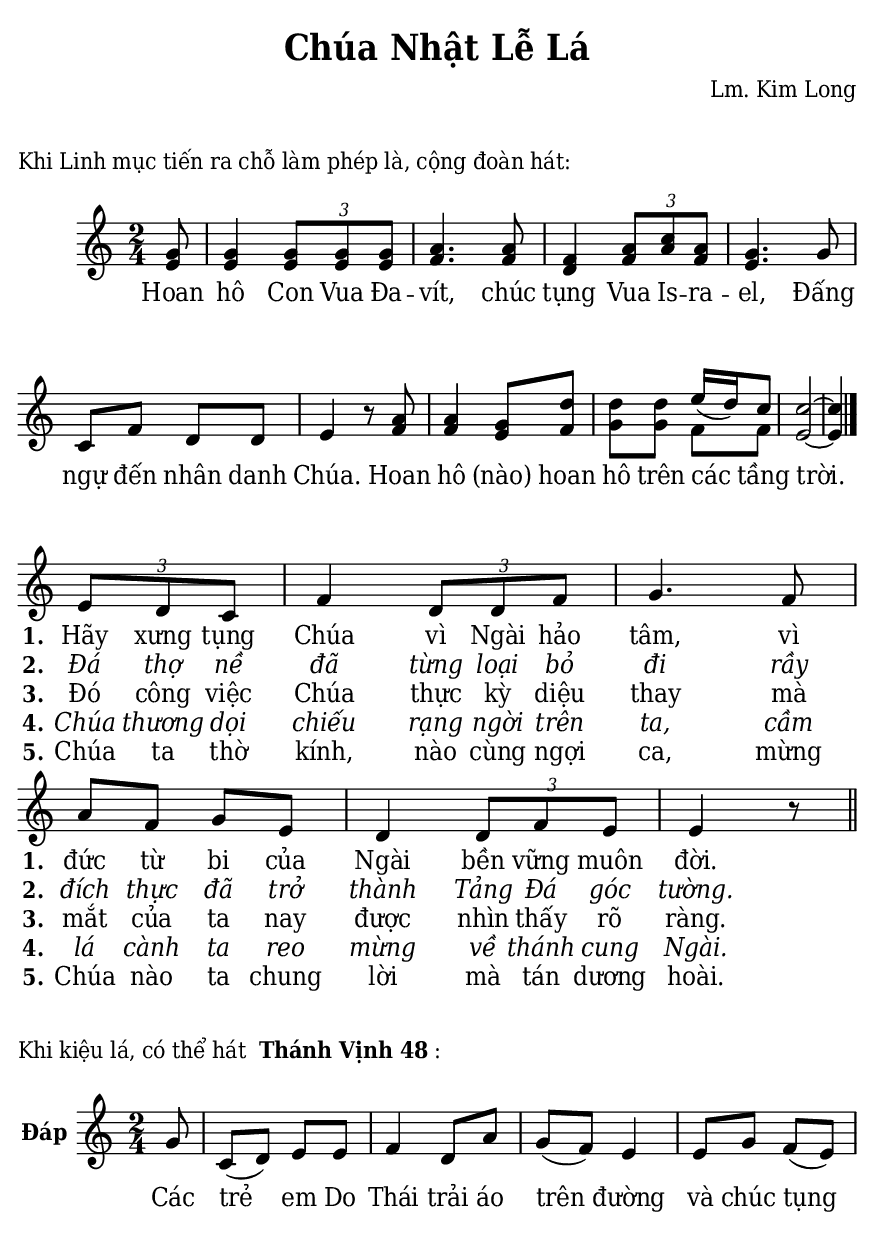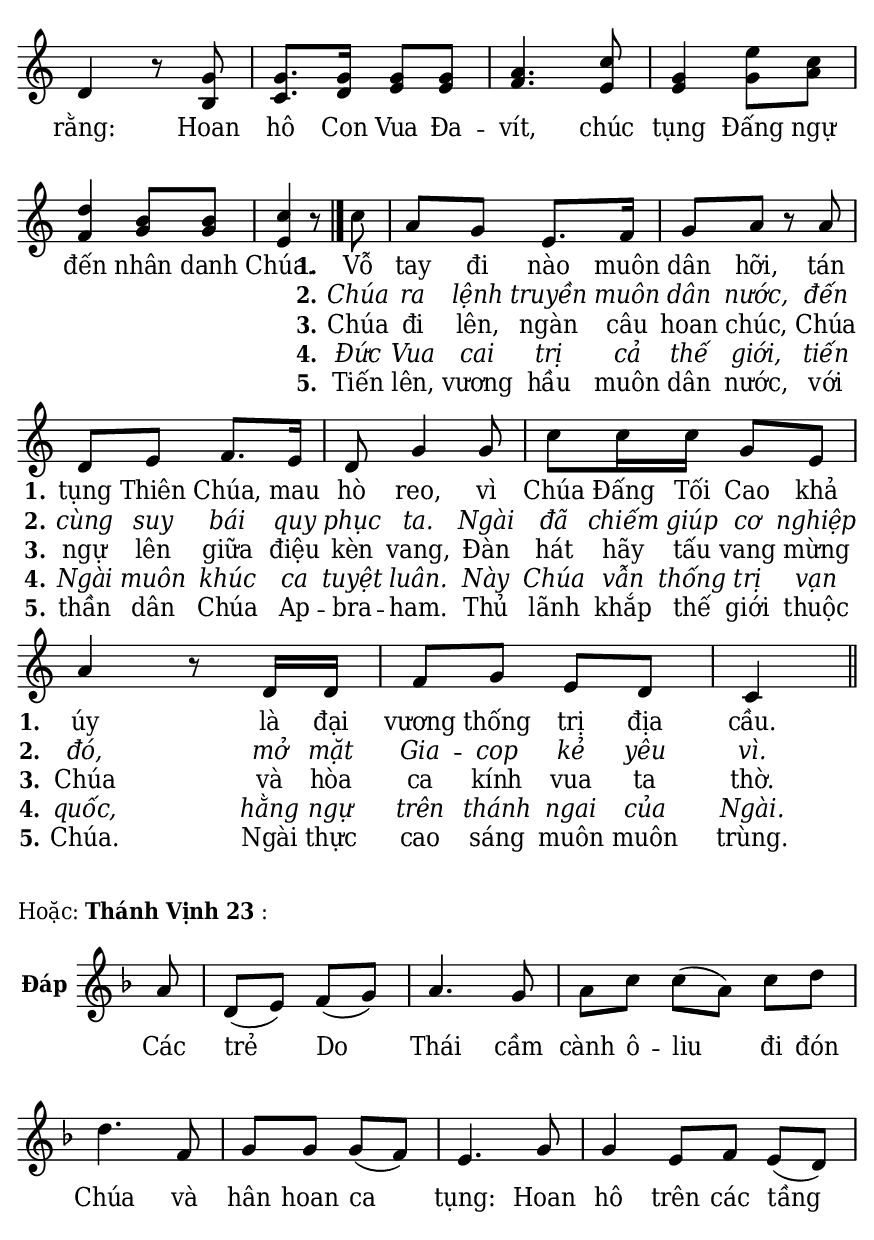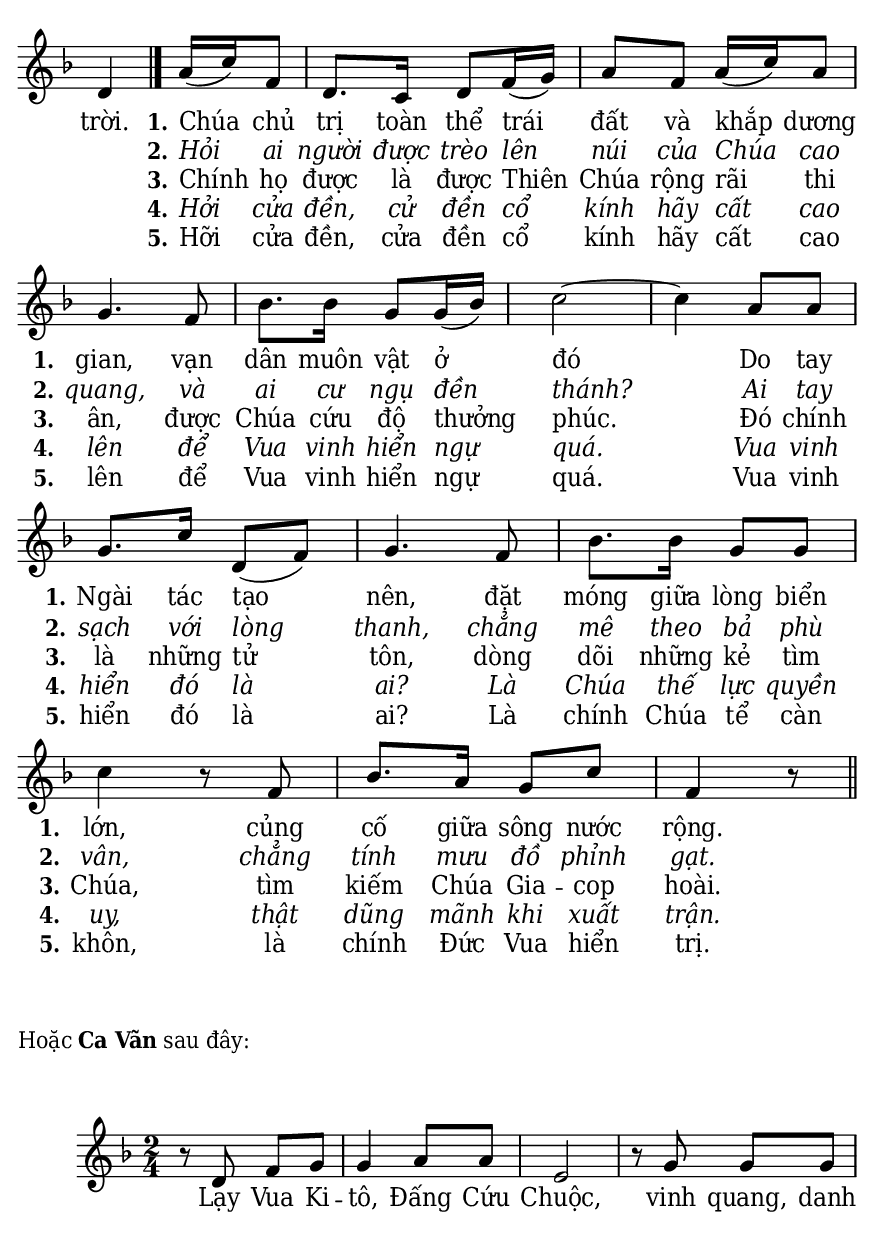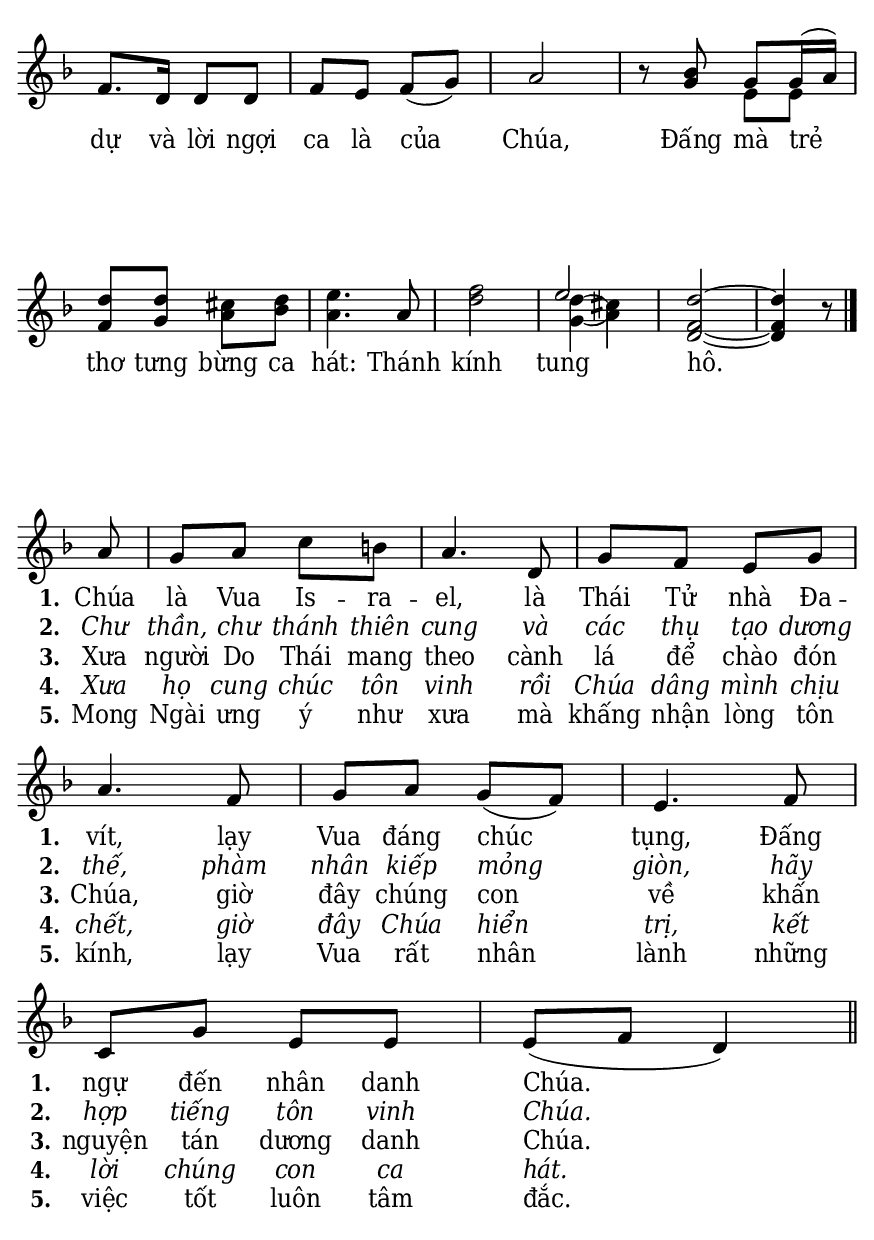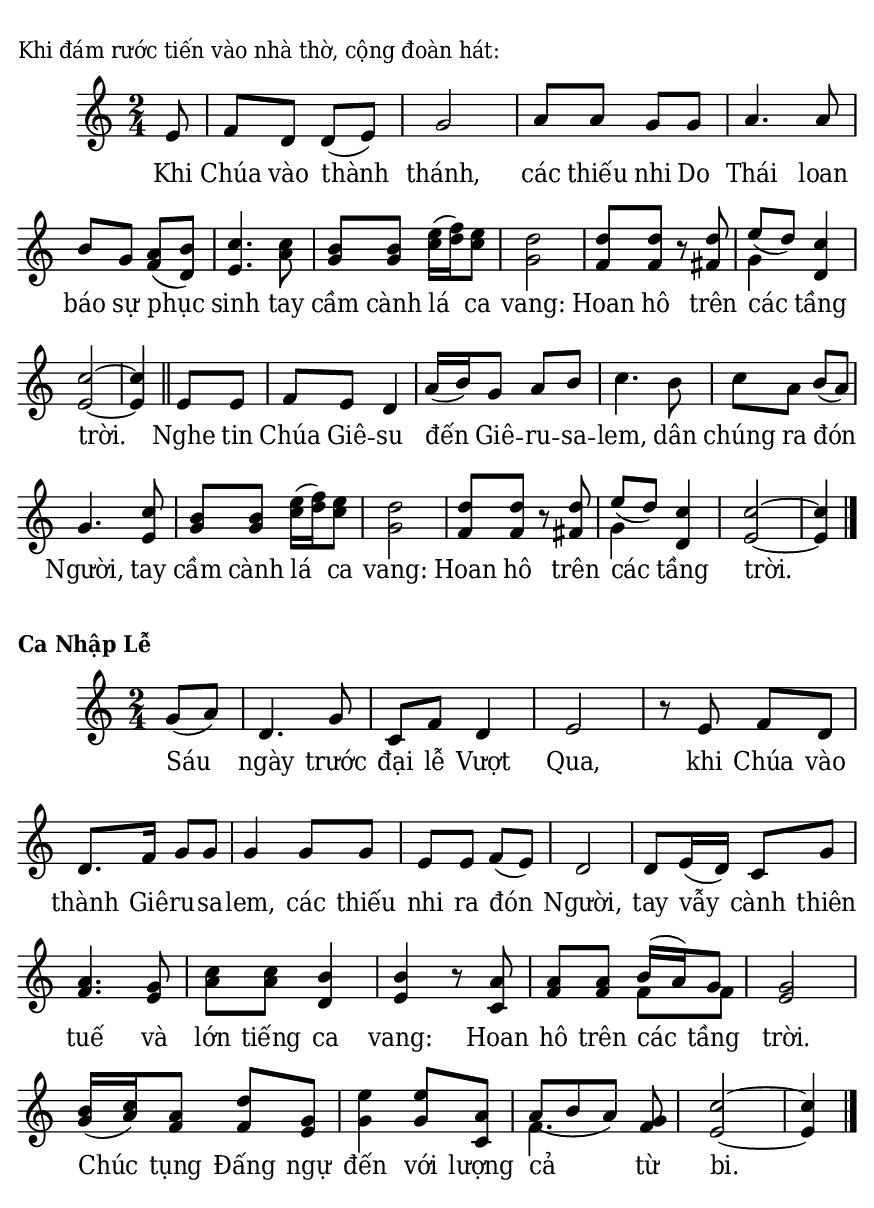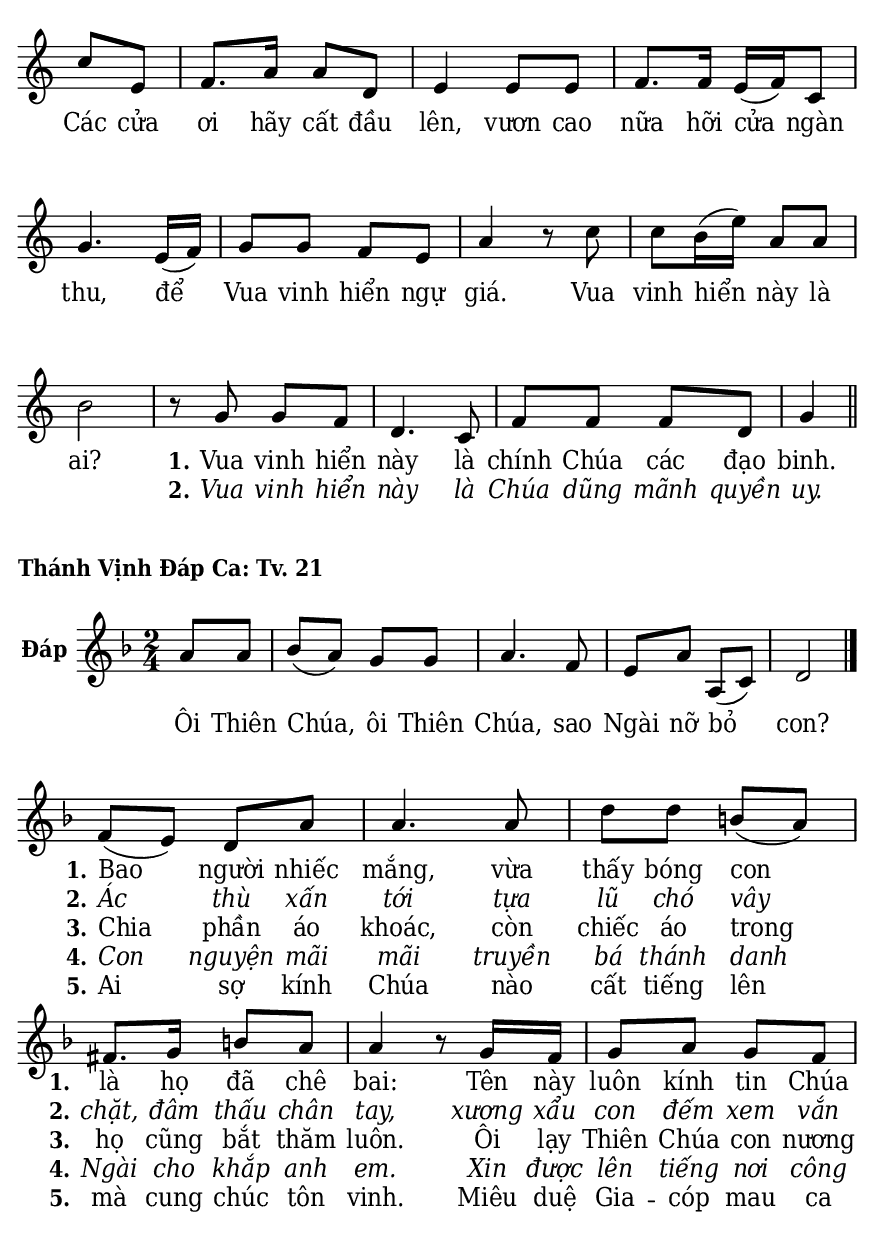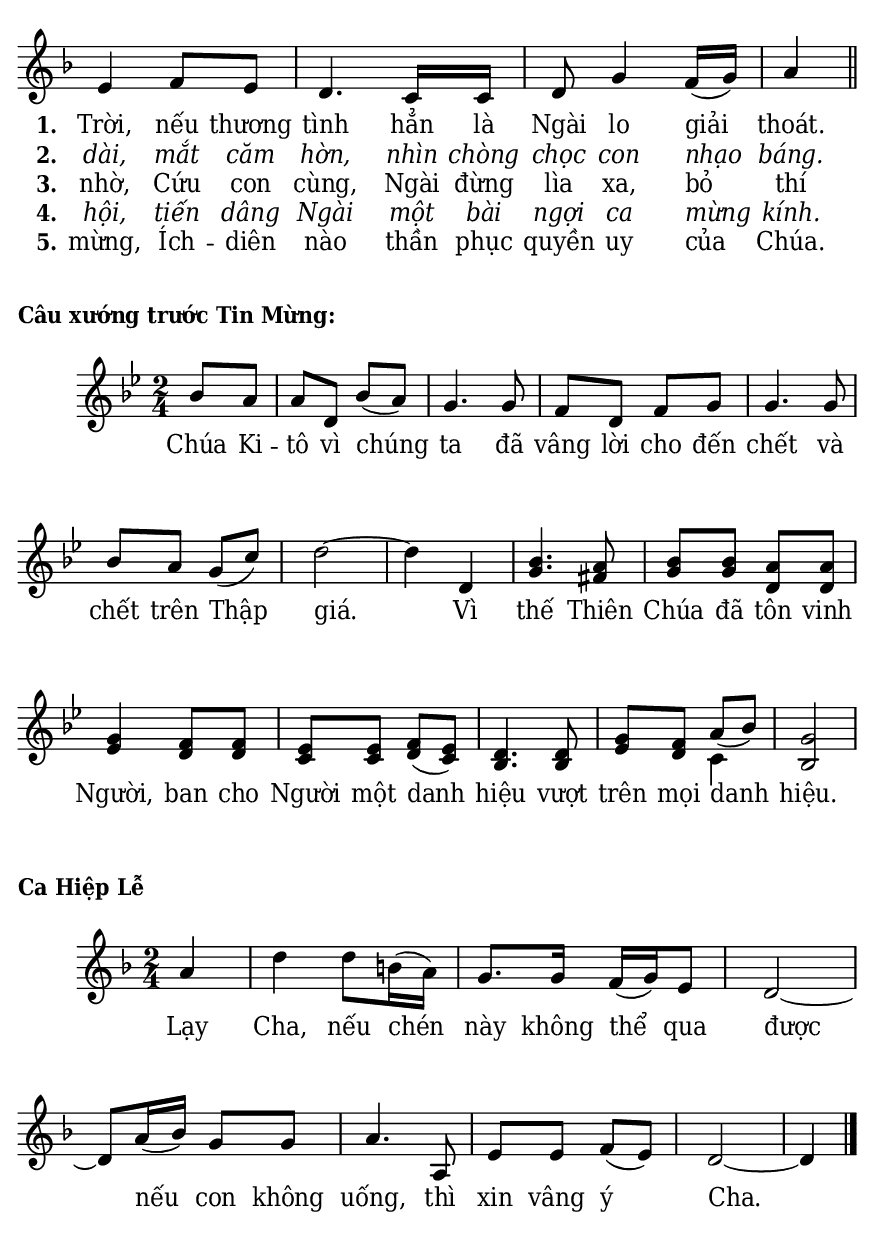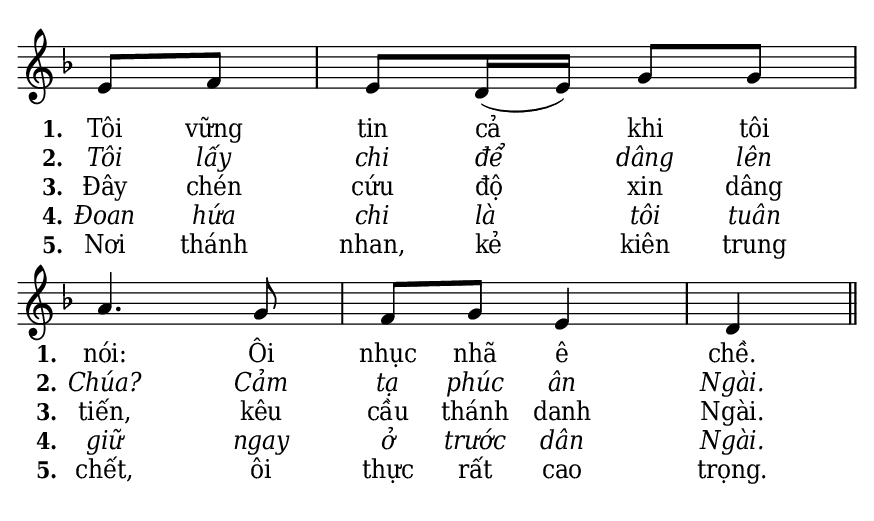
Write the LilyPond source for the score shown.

% Cài đặt chung
\version "2.22.1"
\include "english.ly"

\header {
  title = "Chúa Nhật Lễ Lá"
  composer = "Lm. Kim Long"
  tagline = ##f
}

% mã nguồn cho những chức năng chưa hỗ trợ trong phiên bản lilypond hiện tại
% cung cấp bởi cộng đồng lilypond khi gửi email đến lilypond-user@gnu.org
% in số phiên khúc trên mỗi dòng
#(define (add-grob-definition grob-name grob-entry)
     (set! all-grob-descriptions
           (cons ((@@ (lily) completize-grob-entry)
                  (cons grob-name grob-entry))
                 all-grob-descriptions)))

#(add-grob-definition
    'StanzaNumberSpanner
    `((direction . ,LEFT)
      (font-series . bold)
      (padding . 1.0)
      (side-axis . ,X)
      (stencil . ,ly:text-interface::print)
      (X-offset . ,ly:side-position-interface::x-aligned-side)
      (Y-extent . ,grob::always-Y-extent-from-stencil)
      (meta . ((class . Spanner)
               (interfaces . (font-interface
                              side-position-interface
                              stanza-number-interface
                              text-interface))))))

\layout {
    \context {
      \Global
      \grobdescriptions #all-grob-descriptions
    }
    \context {
      \Score
      \remove Stanza_number_align_engraver
      \consists
        #(lambda (context)
           (let ((texts '())
                 (syllables '()))
             (make-engraver
              (acknowledgers
               ((stanza-number-interface engraver grob source-engraver)
                  (set! texts (cons grob texts)))
               ((lyric-syllable-interface engraver grob source-engraver)
                  (set! syllables (cons grob syllables))))
              ((stop-translation-timestep engraver)
                 (for-each
                  (lambda (text)
                    (for-each
                     (lambda (syllable)
                       (ly:pointer-group-interface::add-grob
                        text
                        'side-support-elements
                        syllable))
                     syllables))
                  texts)
                 (set! syllables '())))))
    }
    \context {
      \Lyrics
      \remove Stanza_number_engraver
      \consists
        #(lambda (context)
           (let ((text #f)
                 (last-stanza #f))
             (make-engraver
              ((process-music engraver)
                 (let ((stanza (ly:context-property context 'stanza #f)))
                   (if (and stanza (not (equal? stanza last-stanza)))
                       (let ((column (ly:context-property context
'currentCommandColumn)))
                         (set! last-stanza stanza)
                         (if text
                             (ly:spanner-set-bound! text RIGHT column))
                         (set! text (ly:engraver-make-grob engraver
'StanzaNumberSpanner '()))
                         (ly:grob-set-property! text 'text stanza)
                         (ly:spanner-set-bound! text LEFT column)))))
              ((finalize engraver)
                 (if text
                     (let ((column (ly:context-property context
'currentCommandColumn)))
                       (ly:spanner-set-bound! text RIGHT column)))))))
      \override StanzaNumberSpanner.horizon-padding = 10000
    }
}

stanzaReminderOff =
  \temporary \override StanzaNumberSpanner.after-line-breaking =
     #(lambda (grob)
        ;; Can be replaced with (not (first-broken-spanner? grob)) in 2.23.
        (if (let ((siblings (ly:spanner-broken-into (ly:grob-original grob))))
              (and (pair? siblings)
                   (not (eq? grob (car siblings)))))
            (ly:grob-suicide! grob)))

stanzaReminderOn = \undo \stanzaReminderOff
% kết thúc mã nguồn

% Nhạc
nhacMauMot = \relative c'' {
  \key c \major
  \time 2/4
  \partial 8
  <<
    {
      g8 |
      g4 \tuplet 3/2 { g8 g g } |
      a4. a8 |
      f4 \tuplet 3/2 { a8 c a } |
      g4.
    }
    {
      e8 |
      e4 \tuplet 3/2 {e8 e e } |
      f4. f8 |
      d4 \tuplet 3/2 { f8 a f } |
      e4.
    }
  >>
  \oneVoice
  g8 |
  c, f d d |
  e4 r8
  <<
    {
      a8 |
      a4 g8 d' |
      d d
    }
    {
      f,8 |
      f4 e8 f |
      g g
    }
  >>
  \oneVoice
  <<
    {
      \voiceOne
      e'16 _(d) c8 |
    }
    \new Voice = "splitpart" {
      \voiceTwo
      f, f |
    }
  >>
  \oneVoice
  <<
    {
      c'2 ~ |
      c4 \bar "|." \break
    }
    {
      e,2 ~ |
      e4
    }
  >>
  
  \tuplet 3/2 { e8 d c } |
  f4 \tuplet 3/2 { d8 d f } |
  g4. f8 |
  a f g e |
  d4 \tuplet 3/2 { d8 f e } |
  e4 r8 \bar "||"
}

nhacMauHai = \relative c'' {
  \key c \major
  \time 2/4
  \partial 8 g8 |
  c, (d) e e |
  f4 d8 a' |
  g (f) e4 |
  e8 g f (e) |
  d4 r8
  <<
    {
      g |
      g8. g16 g8 g |
      a4. c8 |
      g4 e'8 c |
      d4 b8 b |
      c4 r8 \bar "|."
    }
    {
      b,8 |
      c8. d16 e8 e |
      f4. e8 |
      e4 g8 a |
      f4 g8 g |
      e4 r8
    }
  >>
  \oneVoice
  c'8 |
  a g e8. f16 |
  g8 a r a |
  d, e f8. e16 |
  d8 g4 g8 |
  c c16 c g8 e |
  a4 r8 d,16 d |
  f8 g e d |
  c4 \bar "||"
}

nhacMauBa = \relative c'' {
  \key f \major
  \time 2/4
  %\override Staff.TimeSignature.break-visibility = #end-of-line-invisible
  \partial 8 a8 |
  d, (e) f (g) |
  a4. g8 |
  \time 3/4
  a [c] c ([a]) c d |
  \time 2/4
  d4. f,8 |
  g g g (f) |
  e4. g8 |
  \time 3/4
  g4 e8 [f] e ([d]) |
  \time 2/4
  d4 \bar "|."
  
  a'16 (c) f,8 |
  d8. c16 d8 f16 (g) |
  a8 f a16 (c) a8 |
  g4. f8 |
  bf8. bf16 g8 g16 (bf) |
  c2 ~ |
  c4 a8 a |
  g8. c16 d,8 (f) |
  g4. f8 |
  bf8. bf16 g8 g |
  c4 r8 f, |
  bf8. a16 g8 c |
  f,4 r8 \bar "||"
}

nhacMauBon = \relative c' {
  \key f \major
  \time 2/4
  r8 d f g |
  g4 a8 a |
  e2 |
  r8 g g g |
  f8. d16 d8 d |
  f e f (g) |
  a2 |
  r8
  <<
    {
      bf
    }
    {
      g8
    }
  >>
  \oneVoice
  <<
    {
      \voiceOne
      g8 g16 (a) |
    }
    \new Voice = "splitpart" {
      \voiceTwo
      e8 e
    }
  >>
  \oneVoice
  <<
    {
      d'8 d cs d |
      e4. a,8 |
      f'2 |
    }
    {
      f,8 g a bf |
      a4. \skip 8 |
      d2 |
    }
  >>
  <<
    {
      \voiceOne
      e2 |
    }
    \new Voice = "splitpart" {
      \voiceTwo
      <d \=1^( g, \=2(>4 <cs \=1) a \=2)>
    }
  >>
  \oneVoice
  <d f, d>2 ~ |
  <d f, d>4 r8 \bar "|." \break
  
  a |
  g a c b! |
  a4. d,8 |
  g f e g |
  a4. f8 |
  g a g (f) |
  e4. f8 |
  c g' e e |
  e (f d4) \bar "||"
}

nhacMauNam = \relative c' {
  \key c \major
  \time 2/4
  \partial 8 e8 |
  f d d (e) |
  g2 |
  a8 a g g |
  a4. a8 |
  b g
  <<
    {
      a (b) |
      c4. c8 |
      b b e16 (f) e8 |
      d2 |
      d8 d r d
    }
    {
      f, (d) |
      e4. a8 |
      g g c16 (d) c8 |
      g2 |
      f8 f r fs
    }
  >>
  <<
    {
      \voiceOne
      e'8 _(d)
    }
    \new Voice = "splitpart" {
      \voiceTwo
      g,4
    }
  >>
  \oneVoice
  <<
    {
      c4 |
      c2 ~ |
      c4 \bar "||"
    }
    {
      d,4 |
      e2 ~ |
      e4
    }
  >>
  e8 e |
  f e d4 |
  a'16 (b) g8 a b |
  c4. b8 |
  c a b (a) |
  g4.
  <<
    {
      c8 |
      b b e16 (f) e8 |
      d2 |
      d8 d r d
    }
    {
      e,8 |
      g g c16 (d) c8 |
      g2 |
      f8 f r fs
    }
  >>
  <<
    {
      \voiceOne
      e'8 _(d)
    }
    \new Voice = "splitpart" {
      \voiceTwo
      g,4
    }
  >>
  \oneVoice
  <<
    {
      c4 |
      c2 ~ |
      c4 \bar "|."
    }
    {
      d,4 |
      e2 ~ |
      e4
    }
  >>
}

nhacMauSau = \relative c'' {
  \key c \major
  \time 2/4
  \partial 4 g8 (a) |
  d,4. g8 |
  c, f d4 |
  e2 |
  r8 e f d |
  d8. f16 g8 g |
  g4 g8 g |
  e e f (e) |
  d2 |
  d8 e16 (d) c8 g' |
  <<
    {
      a4. g8 |
      c c b4 |
      b r8 a |
      a a
    }
    {
      f4. e8 |
      a a d,4 |
      e4 r8 c |
      f f
    }
  >>
  <<
    {
      \voiceOne
      b16 (a) g8
    }
    \new Voice = "splitpart" {
      \voiceTwo
      f8 f
    }
  >>
  \oneVoice
  <<
    {
      g2 |
      b16 (c) a8 d g, |
      e'4 e8 a,
    }
    {
      e2 |
      g16 (a) f8 f e |
      g4 g8 c,
    }
  >>
  <<
    {
      \voiceOne
      a'8 _([b a])
    }
    \new Voice = "splitpart" {
      \voiceTwo
      f4.
    }
  >>
  \oneVoice
  <<
    {
      g8 |
      c2 ~ |
      c4 \bar "|."
    }
    {
      f,8 |
      e2 ~ |
      e4
    }
  >>
  \break
  c'8 e, |
  f8. a16 a8 d, |
  e4 e8 e |
  f8. f16 e (f) c8 |
  g'4. e16 (f) g8 g f e |
  a4 r8 c |
  c b16 (e) a,8 a |
  b2 |
  r8 g g f |
  d4. c8 |
  f f f d |
  g4 \bar "||"
}

nhacMauBay = \relative c'' {
  \key f \major
  \time 2/4
  \partial 4 a8 a |
  bf (a) g g |
  a4. f8 |
  e a a, (c) |
  d2 \bar "|." \break
  
  f8 (e) d a' |
  a4. a8 |
  d d b! (a) |
  fs8. g16 b!8 a |
  a4 r8 g16 f |
  g8 a g f |
  e4 f8 e |
  d4. c16 c |
  d8 g4 f16 (g) |
  a4 \bar "||"
}

nhacMauTam = \relative c'' {
  \key bf \major
  \time 2/4
  \partial 4 bf8 a |
  a d, bf' (a) |
  g4. g8 |
  f d f g |
  g4. g8 |
  bf a g (c) |
  d2 ~ |
  d4 d, |
  <<
    {
      bf'4. a8 |
      bf bf a a |
      g4 f8 f |
      ef ef f (ef) |
      d4. d8 |
      g f
    }
    {
      g4. fs8 |
      g g d d |
      ef4 d8 d |
      c c d (c) |
      bf4. bf8 |
      ef d
    }
  >>
  <<
    {
      \voiceOne
      a' _(bf)
    }
    \new Voice = "splitpart" {
      \voiceTwo
      c,4
    }
  >>
  \oneVoice
  <g' bf,>2
}

nhacMauChin = \relative c'' {
  \key f \major
  \time 2/4
  \partial 4 a4 |
  d d8 b!16 (a) |
  g8. g16 f (g) e8 |
  d2 ~ |
  d8 a'16 (bf) g8 g |
  a4. a,8 |
  e' e f (e) |
  d2 ~ |
  d4 \bar "|." \break
  
  e8 f |
  e8 d16 (e) g8 g |
  a4. g8 |
  f g e4 |
  d4 \bar "||"
}

% Lời
loiMauMot = \lyricmode {
  Hoan hô Con Vua Đa -- vít,
  chúc tụng Vua Is -- ra -- el, Đấng ngự đến nhân danh Chúa.
  Hoan hô (nào) hoan hô trên các tầng trời.
  <<
    {
      \set stanza = "1."
      Hãy xưng tụng Chúa vì Ngài hảo tâm,
      vì đức từ bi của Ngài bền vững muôn đời.
    }
    \new Lyrics {
      \set associatedVoice = "beSop"
      \set stanza = "2."
      \override Lyrics.LyricText.font-shape = #'italic
      Đá thợ nề đã từng loại bỏ đi
      rầy đích thực đã trở thành Tảng Đá góc tường.
    }
    \new Lyrics {
      \set associatedVoice = "beSop"
      \set stanza = "3."
      Đó công việc Chúa thực kỳ diệu thay
      mà mắt của ta nay được nhìn thấy rõ ràng.
    }
    \new Lyrics {
      \set associatedVoice = "beSop"
      \set stanza = "4."
      \override Lyrics.LyricText.font-shape = #'italic
      Chúa thương dọi chiếu rạng ngời trên ta,
      cầm lá cành ta reo mừng về thánh cung Ngài.
    }
    \new Lyrics {
      \set associatedVoice = "beSop"
      \set stanza = "5."
      Chúa ta thờ kính, nào cùng ngợi ca,
      mừng Chúa nào ta chung lời mà tán dương hoài.
    }
  >>
}

loiMauHai = \lyricmode {
  Các trẻ em Do Thái trải áo trên đường
  và chúc tụng rằng: Hoan hô Con Vua Đa -- vít,
  chúc tụng Đấng ngự đến nhân danh "Chúa. "
  <<
    {
      \set stanza = "1."
      Vỗ tay đi nào muôn dân hỡi,
      tán tụng Thiên Chúa, mau hò reo,
      vì Chúa Đấng Tối Cao khả úy
      là đại vương thống trị địa cầu.
    }
    \new Lyrics {
      \set associatedVoice = "beSop"
      \set stanza = "2."
      \override Lyrics.LyricText.font-shape = #'italic
      Chúa ra lệnh truyền muôn dân nước,
      đến cùng suy bái quy phục ta.
      Ngài đã chiếm giúp cơ nghiệp đó,
      mở mặt Gia -- cop kẻ yêu vì.
    }
    \new Lyrics {
      \set associatedVoice = "beSop"
      \set stanza = "3."
      Chúa đi lên, ngàn câu hoan chúc,
      Chúa ngự lên giữa điệu kèn vang,
      Đàn hát hãy tấu vang mừng Chúa
      và hòa ca kính vua ta thờ.
    }
    \new Lyrics {
      \set associatedVoice = "beSop"
      \set stanza = "4."
      \override Lyrics.LyricText.font-shape = #'italic
      Đức Vua cai trị cả thế giới,
      tiến Ngài muôn khúc ca tuyệt luân.
      Này Chúa vẫn thống trị vạn quốc,
      hằng ngự trên thánh ngai của Ngài.
    }
    \new Lyrics {
      \set associatedVoice = "beSop"
      \set stanza = "5."
      Tiến lên, vương hầu muôn dân nước,
      với thần dân Chúa Ap -- bra -- ham.
      Thủ lãnh khắp thế giới thuộc Chúa.
      Ngài thực cao sáng muôn muôn trùng.
    }
  >>
}

loiMauBa = \lyricmode {
  Các trẻ Do Thái cầm cành ô -- liu đi đón Chúa
  và hân hoan ca tụng: Hoan hô trên các tầng trời.
  <<
    {
      \set stanza = "1."
      Chúa chủ trị toàn thể trái đất và khắp dương gian,
      vạn dân muôn vật ở đó
      Do tay Ngài tác tạo nên, đặt móng giữa lòng biển lớn,
      củng cố giữa sông nước rộng.
    }
    \new Lyrics {
      \set associatedVoice = "beSop"
      \set stanza = "2."
      \override Lyrics.LyricText.font-shape = #'italic
      Hỏi ai người được trèo lên núi của Chúa cao quang,
      và ai cư ngụ đền thánh?
      Ai tay sạch với lòng thanh, chẳng mê theo bả phù vân,
      chẳng tính mưu đồ phỉnh gạt.
    }
    \new Lyrics {
      \set associatedVoice = "beSop"
      \set stanza = "3."
      Chính họ được là được Thiên Chúa rộng rãi thi ân,
      được Chúa cứu độ thưởng phúc.
      Đó chính là những tử tôn,
      dòng dõi những kẻ tìm Chúa,
      tìm kiếm Chúa Gia -- cop hoài.
    }
    \new Lyrics {
      \set associatedVoice = "beSop"
      \set stanza = "4."
      \override Lyrics.LyricText.font-shape = #'italic
      Hởi cửa đền, cử đền cổ kính hãy cất cao lên
      để Vua vinh hiển ngự quá.
      Vua vinh hiển đó là ai?
      Là Chúa thế lực quyền uy, thật dũng mãnh khi xuất trận.
    }
    \new Lyrics {
      \set associatedVoice = "beSop"
      \set stanza = "5."
      Hỡi cửa đền, cửa đền cổ kính hãy cất cao lên
      để Vua vinh hiển ngự quá.
      Vua vinh hiển đó là ai?
      Là chính Chúa tể càn khôn, là chính Đức Vua hiển trị.
    }
  >>
}

loiMauBon = \lyricmode {
  Lạy Vua Ki -- tô, Đấng Cứu Chuộc, vinh quang, danh dự
  và lời ngợi ca là của Chúa, Đấng mà trẻ thơ tưng bừng ca hát:
  Thánh kính tung hô.
  <<
    {
      \set stanza = "1."
      Chúa là Vua Is -- ra -- el, là Thái Tử nhà Đa -- vít,
      lạy Vua đáng chúc tụng, Đấng ngự đến nhân danh Chúa.
    }
    \new Lyrics {
      \set associatedVoice = "beSop"
      \set stanza = "2."
      \override Lyrics.LyricText.font-shape = #'italic
      Chư thần, chư thánh thiên cung và các thụ tạo dương thế,
      phàm nhân kiếp mỏng giòn, hãy hợp tiếng tôn vinh Chúa.
    }
    \new Lyrics {
      \set associatedVoice = "beSop"
      \set stanza = "3."
      Xưa người Do Thái mang theo cành lá để chào đón Chúa,
      giờ đây chúng con về khấn nguyện tán dương danh Chúa.
    }
    \new Lyrics {
      \set associatedVoice = "beSop"
      \set stanza = "4."
      \override Lyrics.LyricText.font-shape = #'italic
      Xưa họ cung chúc tôn vinh rồi Chúa dâng mình chịu chết,
      giờ đây Chúa hiển trị, kết lời chúng con ca hát.
    }
    \new Lyrics {
      \set associatedVoice = "beSop"
      \set stanza = "5."
      Mong Ngài ưng ý như xưa mà khấng nhận lòng tôn kính,
      lạy Vua rất nhân lành những việc tốt luôn tâm đắc.
    }
  >>
}

loiMauNam = \lyricmode {
  Khi Chúa vào thành thánh,
  các thiếu nhi Do Thái loan báo sự phục sinh
  tay cầm cành lá ca vang:
  Hoan hô trên các tầng trời.
  Nghe tin Chúa Giê -- su đến Giê -- ru -- sa -- lem,
  dân chúng ra đón Người,
  tay cầm cành lá ca vang:
  Hoan hô trên các tầng trời.
}

loiMauSau = \lyricmode {
  Sáu ngày trước đại lễ Vượt Qua,
  khi Chúa vào thành Giê -- ru -- sa -- lem,
  các thiếu nhi ra đón Người,
  tay vẫy cành thiên tuế và lớn tiếng ca vang:
  Hoan hô trên các tầng trời.
  Chúc tụng Đấng ngự đến với lượng cả từ bi.
  Các cửa ơi hãy cất đầu lên,
  vươn cao nữa hỡi cửa ngàn thu,
  để Vua vinh hiển ngự giá.
  Vua vinh hiển này là ai?
  <<
    {
      \set stanza = "1."
      Vua vinh hiển này là chính Chúa các đạo binh.
    }
    \new Lyrics {
      \set associatedVoice = "beSop"
      \set stanza = "2."
      \override Lyrics.LyricText.font-shape = #'italic
      Vua vinh hiển này là Chúa dũng mãnh quyền uy.
    }
  >>
}

loiMauBay = \lyricmode {
  Ôi Thiên Chúa, ôi Thiên Chúa, sao Ngài nỡ bỏ con?
  <<
    {
      \set stanza = "1."
      Bao người nhiếc mắng,
      vừa thấy bóng con là họ đã chê bai:
      Tên này luôn kính tin Chúa Trời,
      nếu thương tình hẳn là Ngài lo giải thoát.
    }
    \new Lyrics {
      \set associatedVoice = "beSop"
      \set stanza = "2."
      \override Lyrics.LyricText.font-shape = #'italic
      Ác thù xấn tới tựa lũ chó vây chặt,
      đâm thấu chân tay, xương xẩu con đếm xem vắn dài,
      mắt căm hờn, nhìn chòng chọc con nhạo báng.
    }
    \new Lyrics {
      \set associatedVoice = "beSop"
      \set stanza = "3."
      Chia phần áo khoác,
      còn chiếc áo trong họ cũng bắt thăm luôn.
      Ôi lạy Thiên Chúa con nương nhờ,
      Cứu con cùng, Ngài đừng lìa xa, bỏ thí
    }
    \new Lyrics {
      \set associatedVoice = "beSop"
      \set stanza = "4."
      \override Lyrics.LyricText.font-shape = #'italic
      Con nguyện mãi mãi truyền bá thánh danh Ngài
      cho khắp anh em.
      Xin được lên tiếng nơi công hội,
      tiến dâng Ngài một bài ngợi ca mừng kính.
    }
    \new Lyrics {
      \set associatedVoice = "beSop"
      \set stanza = "5."
      Ai sợ kính Chúa nào cất tiếng lên mà cung chúc tôn vinh.
      Miêu duệ Gia -- cóp mau ca mừng,
      Ích -- diên nào thần phục quyền uy của Chúa.
    }
  >>
}

loiMauTam = \lyricmode {
  Chúa Ki -- tô vì chúng ta đã vâng lời cho đến chết
  và chết trên Thập giá.
  Vì thế Thiên Chúa đã tôn vinh Người,
  ban cho Người một danh hiệu vượt trên mọi danh hiệu.
}

loiMauChin = \lyricmode {
  Lạy Cha, nếu chén này không thể qua được nếu con không uống,
  thì xin vâng ý Cha.
  <<
    {
      \set stanza = "1."
      Tôi vững tin cả khi tôi nói:
      Ôi nhục nhã ê chề.
    }
    \new Lyrics {
      \set associatedVoice = "beSop"
      \set stanza = "2."
      \override Lyrics.LyricText.font-shape = #'italic
      Tôi lấy chi để dâng lên Chúa?
      Cảm tạ phúc ân Ngài.
    }
    \new Lyrics {
      \set associatedVoice = "beSop"
      \set stanza = "3."
      Đây chén cứu độ xin dâng tiến,
      kêu cầu thánh danh Ngài.
    }
    \new Lyrics {
      \set associatedVoice = "beSop"
      \set stanza = "4."
      \override Lyrics.LyricText.font-shape = #'italic
      Đoan hứa chi là tôi tuân giữ ngay ở trước dân Ngài.
    }
    \new Lyrics {
      \set associatedVoice = "beSop"
      \set stanza = "5."
      Nơi thánh nhan, kẻ kiên trung chết,
      ôi thực rất cao trọng.
    }
  >>
}

% Dàn trang
\paper {
  #(set-paper-size "a5")
  top-margin = 3\mm
  bottom-margin = 3\mm
  left-margin = 3\mm
  right-margin = 3\mm
  indent = #0
  #(define fonts
	 (make-pango-font-tree "Deja Vu Serif Condensed"
	 		       "Deja Vu Serif Condensed"
			       "Deja Vu Serif Condensed"
			       (/ 20 20)))
  print-page-number = ##f
  %page-count = 7
}

\markup {
  \vspace #2
  "Khi Linh mục tiến ra chỗ làm phép là, cộng đoàn hát:"
}

\score {
  <<
    \new Staff <<
        \clef treble
        \new Voice = beSop {
          \nhacMauMot
        }
      \new Lyrics \lyricsto beSop \loiMauMot
    >>
  >>
  \layout {
    indent = 10
    \override Lyrics.LyricSpace.minimum-distance = #0.6
    \override LyricHyphen.minimum-distance = #1
    \override Score.BarNumber.break-visibility = ##(#f #f #f)
    \override Score.SpacingSpanner.uniform-stretching = ##t
    ragged-last = ##f
  }
}

\markup {
  \vspace #2
  "Khi kiệu lá, có thể hát " \bold "Thánh Vịnh 48" \normal-text ":"
}

\score {
  <<
    \new Staff \with {
      instrumentName = \markup { \bold "Đáp" }} <<
        \clef treble
        \new Voice = beSop {
          \nhacMauHai
        }
      \new Lyrics \lyricsto beSop \loiMauHai
    >>
  >>
  \layout {
    indent = 10
    \override Lyrics.LyricSpace.minimum-distance = #0.7
    \override Score.BarNumber.break-visibility = ##(#f #f #f)
    \override Score.SpacingSpanner.uniform-stretching = ##t
    \override LyricHyphen.minimum-distance = #1.5
    ragged-last = ##f
  }
}

\markup {
  \vspace #2
  "Hoặc:" \bold "Thánh Vịnh 23" \normal-text ":"
}

\score {
  <<
    \new Staff \with {
      \remove "Time_signature_engraver"
      instrumentName = \markup { \bold "Đáp" }} <<
        \clef treble
        \new Voice = beSop {
          \nhacMauBa
        }
      \new Lyrics \lyricsto beSop \loiMauBa
    >>
  >>
  \layout {
    indent = 10
    \override Lyrics.LyricSpace.minimum-distance = #1
    \override Score.BarNumber.break-visibility = ##(#f #f #f)
    \override Score.SpacingSpanner.uniform-stretching = ##t
    ragged-last = ##f
  }
}

\markup {
  \vspace #2
}

\markup {
  "Hoặc" \bold "Ca Vãn" \normal-text "sau đây:"
}

\score {
  <<
    \new Staff <<
        \clef treble
        \new Voice = beSop {
          \nhacMauBon
        }
      \new Lyrics \lyricsto beSop \loiMauBon
    >>
  >>
  \layout {
    indent = 10
    \override Lyrics.LyricSpace.minimum-distance = #1
    \override Score.BarNumber.break-visibility = ##(#f #f #f)
    \override Score.SpacingSpanner.uniform-stretching = ##t
    ragged-last = ##f
  }
}

\pageBreak

\markup {
  \vspace #2
  "Khi đám rước tiến vào nhà thờ, cộng đoàn hát:"
}

\score {
  <<
    \new Staff <<
        \clef treble
        \new Voice = beSop {
          \nhacMauNam
        }
      \new Lyrics \lyricsto beSop \loiMauNam
    >>
  >>
  \layout {
    indent = 10
    \override Lyrics.LyricSpace.minimum-distance = #0.6
    \override LyricHyphen.minimum-distance = #1
    \override Score.BarNumber.break-visibility = ##(#f #f #f)
    \override Score.SpacingSpanner.uniform-stretching = ##t
    ragged-last = ##f
  }
}

\markup {
  \vspace #2
  \bold "Ca Nhập Lễ"
}

\score {
  <<
    \new Staff <<
        \clef treble
        \new Voice = beSop {
          \nhacMauSau
        }
      \new Lyrics \lyricsto beSop \loiMauSau
    >>
  >>
  \layout {
    indent = 10
    \override Lyrics.LyricSpace.minimum-distance = #1
    \override Score.BarNumber.break-visibility = ##(#f #f #f)
    \override Score.SpacingSpanner.uniform-stretching = ##t
    ragged-last = ##f
  }
}

\markup {
  \vspace #2
  \bold "Thánh Vịnh Đáp Ca: Tv. 21"
}

\score {
  <<
    \new Staff \with {
      instrumentName = \markup { \bold "Đáp" }} <<
        \clef treble
        \new Voice = beSop {
          \nhacMauBay
        }
      \new Lyrics \lyricsto beSop \loiMauBay
    >>
  >>
  \layout {
    indent = 10
    \override Lyrics.LyricSpace.minimum-distance = #1
    \override Score.BarNumber.break-visibility = ##(#f #f #f)
    \override Score.SpacingSpanner.uniform-stretching = ##t
    ragged-last = ##f
  }
}

\markup {
  \vspace #2
  \bold "Câu xướng trước Tin Mừng:"
}

\score {
  <<
    \new Staff <<
        \clef treble
        \new Voice = beSop {
          \nhacMauTam
        }
      \new Lyrics \lyricsto beSop \loiMauTam
    >>
  >>
  \layout {
    indent = 10
    \override Lyrics.LyricSpace.minimum-distance = #1
    \override Score.BarNumber.break-visibility = ##(#f #f #f)
    \override Score.SpacingSpanner.uniform-stretching = ##t
    ragged-last = ##f
  }
}

\markup {
  \vspace #2
  \bold "Ca Hiệp Lễ"
}

\score {
  <<
    \new Staff <<
        \clef treble
        \new Voice = beSop {
          \nhacMauChin
        }
      \new Lyrics \lyricsto beSop \loiMauChin
    >>
  >>
  \layout {
    indent = 10
    \override Lyrics.LyricSpace.minimum-distance = #1.5
    \override Score.BarNumber.break-visibility = ##(#f #f #f)
    \override Score.SpacingSpanner.uniform-stretching = ##t
    ragged-last = ##f
  }
}
